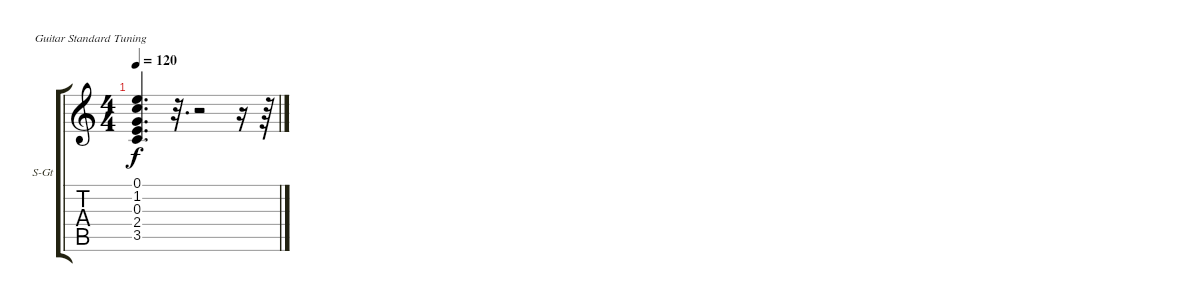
\bracketExtendMode groupsimilarinstruments
\firstSystemTrackNameOrientation horizontal
\otherSystemsTrackNameOrientation horizontal
\track ("Track 1" "S-Gt") {instrument acousticguitarsteel}
\staff {score tabs}
\tuning (E4 B3 G3 D3 A2 E2)
\ts (4 4)
\tempo 120
\clef g2
\ks c
(0.1{t} 1.2{t} 0.3{t} 2.4{t} 3.5{t}).4{d dy f} r.32{d} r.2 r.16 r.64
